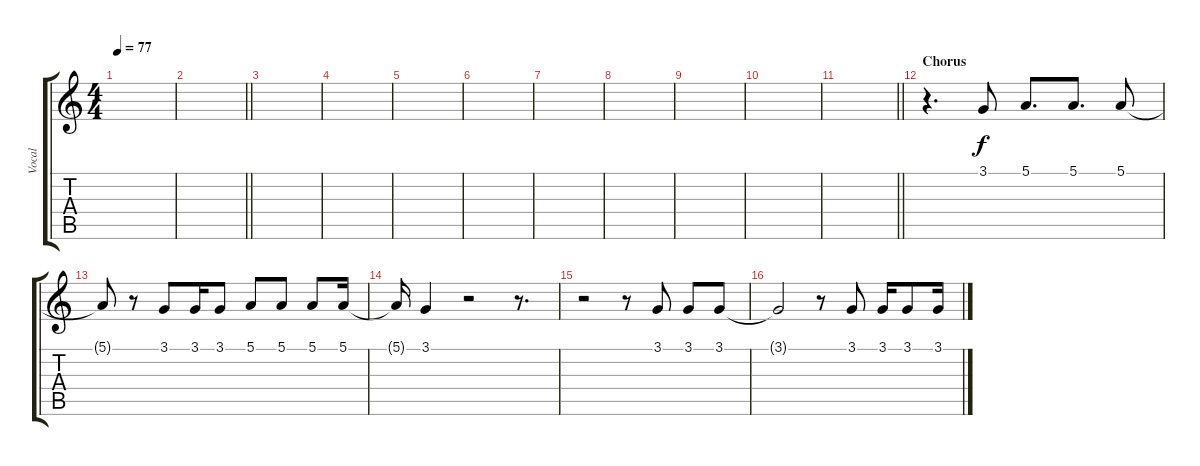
\track ("Vocal" "Vocal") {instrument lead1square}
\staff {score tabs}
\tuning (E4 B3 G3 D3 A2 D2) {hide}
\ts (4 4)
\tempo 77
\clef g2
\ks c
|
\barLineRight lightlight
|
|
|
|
|
|
|
|
|
\barLineRight lightlight
|
\section ("" "Chorus")
r.4{d} 3.1.8 5.1.8{d} 5.1.8{d} 5.1.8 |
5.1{t}.8 r.8 3.1.8 3.1.16 3.1.8 5.1.8 5.1.8 5.1.8 5.1.16 |
5.1{t}.16 3.1.4 r.2 r.8{d} |
r.2 r.8 3.1.8 3.1.8 3.1.8 |
3.1{t}.2 r.8 3.1.8 3.1.16 3.1.8 3.1.16
